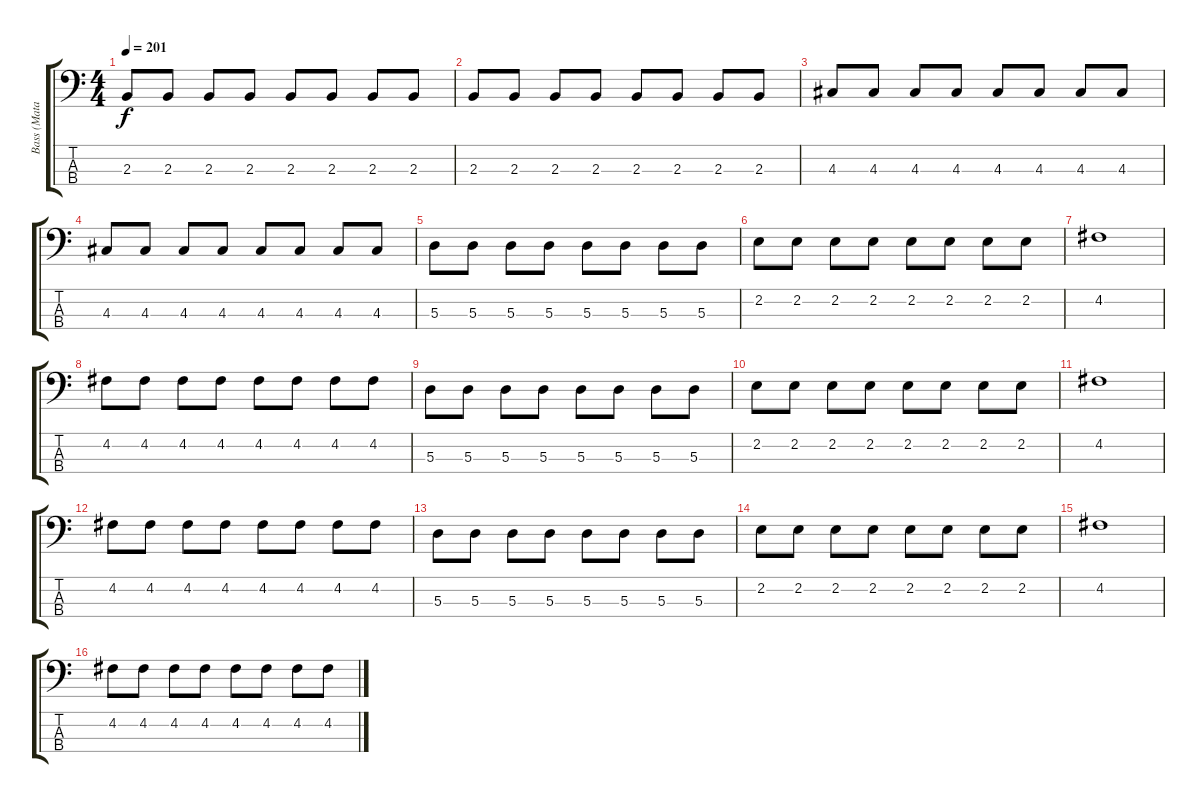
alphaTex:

\track ("Bass (Matatabi)" "Bass (Mata") {instrument electricbasspick}
\staff {score tabs}
\tuning (G2 D2 A1 E1) {hide}
\ts (4 4)
\tempo 201
\clef f4
\ks c
2.3.8{dy f} 2.3.8 2.3.8 2.3.8 2.3.8 2.3.8 2.3.8 2.3.8 |
2.3.8 2.3.8 2.3.8 2.3.8 2.3.8 2.3.8 2.3.8 2.3.8 |
4.3.8 4.3.8 4.3.8 4.3.8 4.3.8 4.3.8 4.3.8 4.3.8 |
4.3.8 4.3.8 4.3.8 4.3.8 4.3.8 4.3.8 4.3.8 4.3.8 |
5.3.8 5.3.8 5.3.8 5.3.8 5.3.8 5.3.8 5.3.8 5.3.8 |
2.2.8 2.2.8 2.2.8 2.2.8 2.2.8 2.2.8 2.2.8 2.2.8 |
4.2.1 |
4.2.8 4.2.8 4.2.8 4.2.8 4.2.8 4.2.8 4.2.8 4.2.8 |
5.3.8 5.3.8 5.3.8 5.3.8 5.3.8 5.3.8 5.3.8 5.3.8 |
2.2.8 2.2.8 2.2.8 2.2.8 2.2.8 2.2.8 2.2.8 2.2.8 |
4.2.1 |
4.2.8 4.2.8 4.2.8 4.2.8 4.2.8 4.2.8 4.2.8 4.2.8 |
5.3.8 5.3.8 5.3.8 5.3.8 5.3.8 5.3.8 5.3.8 5.3.8 |
2.2.8 2.2.8 2.2.8 2.2.8 2.2.8 2.2.8 2.2.8 2.2.8 |
4.2.1 |
4.2.8 4.2.8 4.2.8 4.2.8 4.2.8 4.2.8 4.2.8 4.2.8
